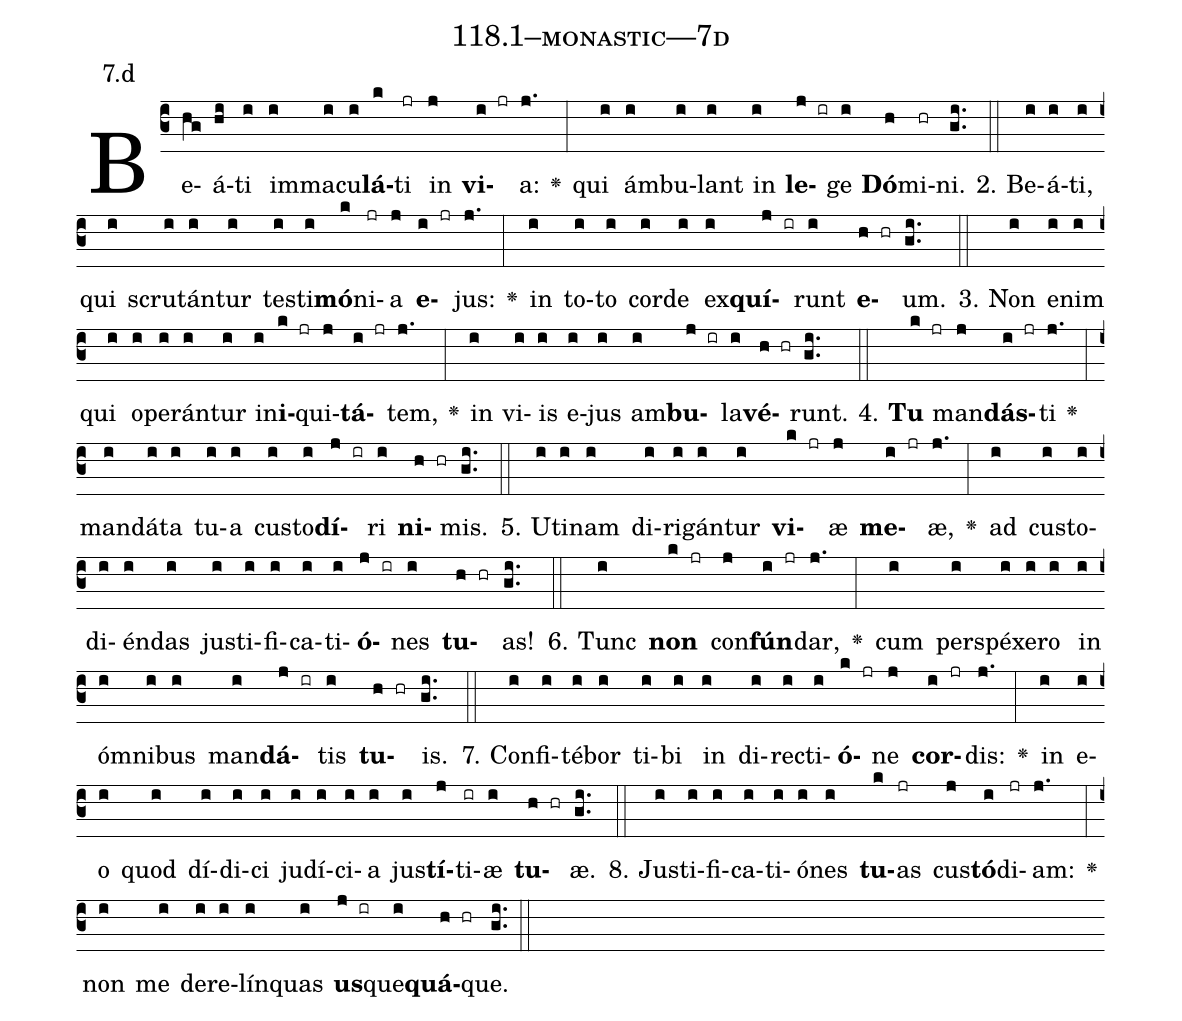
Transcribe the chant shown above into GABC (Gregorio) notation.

name: 118.1--monastic---7d;
annotation: 7.d;
%%
(c3)Be(hg)á(hi)ti(i) im(i)ma(i)cu(i)<b>lá</b>(k)ti(jr) in(j) <b>vi</b>(i jr)a:(j.) <v>\greheightstar</v>(:) qui(i) ám(i)bu(i)lant(i) in(i) <b>le</b>(j ir)ge(i) <b>Dó</b>(h)mi(hr)ni.(gi..) (::)
2. Be(i)á(i)ti,(i) qui(i) scru(i)tán(i)tur(i) tes(i)ti(i)<b>mó</b>(k)ni(jr)a(j) <b>e</b>(i jr)jus:(j.) <v>\greheightstar</v>(:) in(i) to(i)to(i) cor(i)de(i) ex(i)<b>quí</b>(j ir)runt(i) <b>e</b>(h hr)um.(gi..) (::)
3. Non(i) e(i)nim(i) qui(i) o(i)pe(i)rán(i)tur(i) in(i)<b>i</b>(k jr)qui(j)<b>tá</b>(i jr)tem,(j.) <v>\greheightstar</v>(:) in(i) vi(i)is(i) e(i)jus(i) am(i)<b>bu</b>(j ir)la(i)<b>vé</b>(h hr)runt.(gi..) (::)
4. <b>Tu</b>(k jr) man(j)<b>dás</b>(i jr)ti(j.) <v>\greheightstar</v>(:) man(i)dá(i)ta(i) tu(i)a(i) cus(i)to(i)<b>dí</b>(j ir)ri(i) <b>ni</b>(h hr)mis.(gi..) (::)
5. U(i)ti(i)nam(i) di(i)ri(i)gán(i)tur(i) <b>vi</b>(k jr)æ(j) <b>me</b>(i jr)æ,(j.) <v>\greheightstar</v>(:) ad(i) cus(i)to(i)di(i)én(i)das(i) jus(i)ti(i)fi(i)ca(i)ti(i)<b>ó</b>(j ir)nes(i) <b>tu</b>(h hr)as!(gi..) (::)
6. Tunc(i) <b>non</b>(k jr) con(j)<b>fún</b>(i jr)dar,(j.) <v>\greheightstar</v>(:) cum(i) per(i)spé(i)xe(i)ro(i) in(i) óm(i)ni(i)bus(i) man(i)<b>dá</b>(j ir)tis(i) <b>tu</b>(h hr)is.(gi..) (::)
7. Con(i)fi(i)té(i)bor(i) ti(i)bi(i) in(i) di(i)rec(i)ti(i)<b>ó</b>(k jr)ne(j) <b>cor</b>(i jr)dis:(j.) <v>\greheightstar</v>(:) in(i) e(i)o(i) quod(i) dí(i)di(i)ci(i) ju(i)dí(i)ci(i)a(i) jus(i)<b>tí</b>(j)ti(ir)æ(i) <b>tu</b>(h hr)æ.(gi..) (::)
8. Jus(i)ti(i)fi(i)ca(i)ti(i)ó(i)nes(i) <b>tu</b>(k)as(jr) cus(j)<b>tó</b>(i)di(jr)am:(j.) <v>\greheightstar</v>(:) non(i) me(i) de(i)re(i)lín(i)quas(i) <b>us</b>(j ir)que(i)<b>quá</b>(h hr)que.(gi..) (::)
